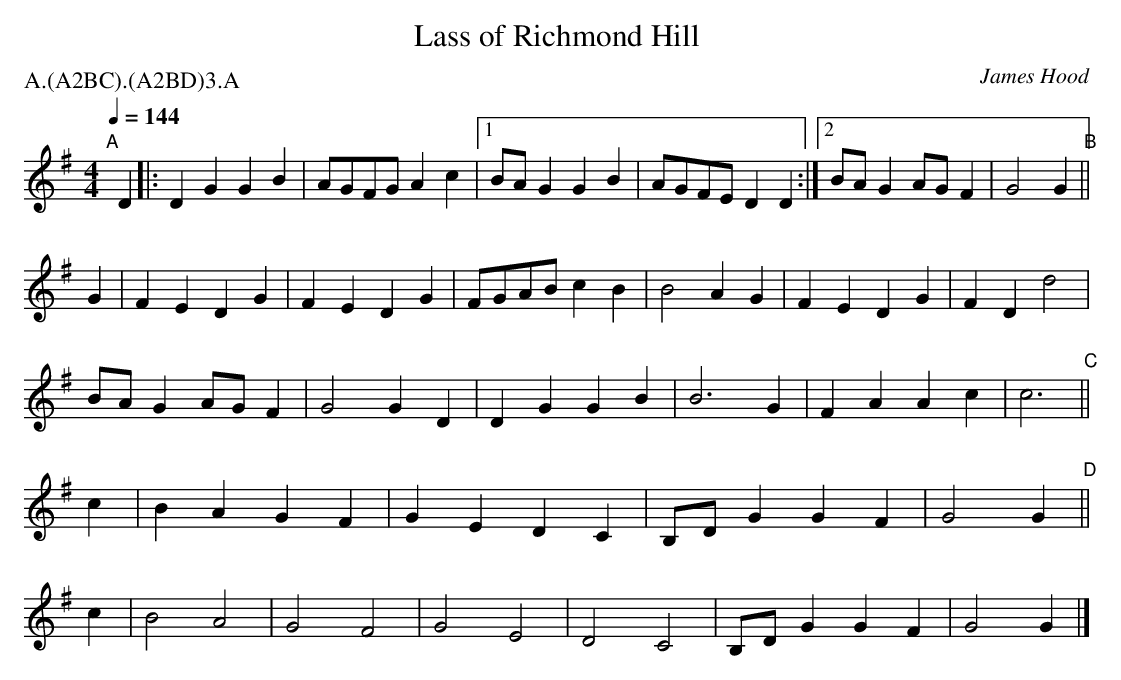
X:1
T:Lass of Richmond Hill
M:4/4
L:1/4
C:James Hood
P:A.(A2BC).(A2BD)3.A
Q:144
K:G
"A"[|] D |: D G G B | A/G/F/G/ Ac |1 B/A/ G G B | A/G/F/E/ D D :|2\
B/A/ G A/G/ F | G2 G "B"||
G | FEDG | FEDG | F/G/A/B/ cB | B2 AG | FEDG | FD d2 |
B/A/ G A/G/ F | G2 GD | DGGB | B3 G | FAAc | c3 "C"||
c | BAGF | GEDC | B,/D/ GGF | G2 G "D"||
c | B2 A2 | G2 F2 | G2 E2 | D2 C2 | B,/D/ GGF | G2 G |]
